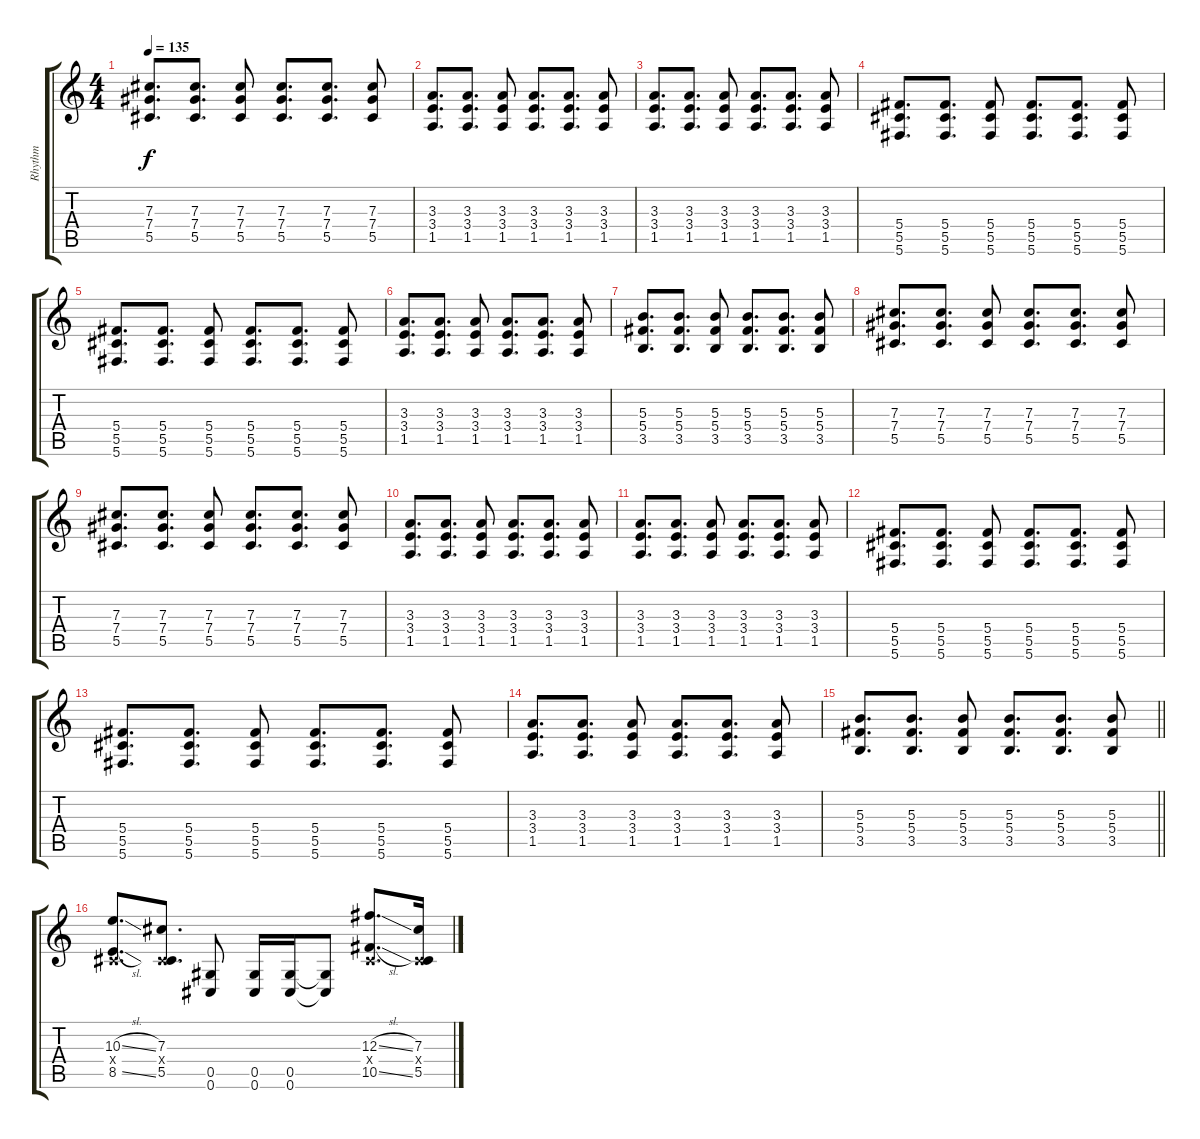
\track ("Rhythm" "Rhythm") {instrument overdrivenguitar}
\staff {score tabs}
\tuning (Eb4 Bb3 Gb3 Db3 Ab2 Db2) {hide}
\ts (4 4)
\tempo 135
\clef g2
\ks c
(7.3 7.4 5.5).8{d dy f} (7.3 7.4 5.5).8{d} (7.3 7.4 5.5).8 (7.3 7.4 5.5).8{d} (7.3 7.4 5.5).8{d} (7.3 7.4 5.5).8 |
(3.3 3.4 1.5).8{d} (3.3 3.4 1.5).8{d} (3.3 3.4 1.5).8 (3.3 3.4 1.5).8{d} (3.3 3.4 1.5).8{d} (3.3 3.4 1.5).8 |
(3.3 3.4 1.5).8{d} (3.3 3.4 1.5).8{d} (3.3 3.4 1.5).8 (3.3 3.4 1.5).8{d} (3.3 3.4 1.5).8{d} (3.3 3.4 1.5).8 |
(5.4 5.5 5.6).8{d} (5.4 5.5 5.6).8{d} (5.4 5.5 5.6).8 (5.4 5.5 5.6).8{d} (5.4 5.5 5.6).8{d} (5.4 5.5 5.6).8 |
(5.4 5.5 5.6).8{d} (5.4 5.5 5.6).8{d} (5.4 5.5 5.6).8 (5.4 5.5 5.6).8{d} (5.4 5.5 5.6).8{d} (5.4 5.5 5.6).8 |
(3.3 3.4 1.5).8{d} (3.3 3.4 1.5).8{d} (3.3 3.4 1.5).8 (3.3 3.4 1.5).8{d} (3.3 3.4 1.5).8{d} (3.3 3.4 1.5).8 |
(5.3 5.4 3.5).8{d} (5.3 5.4 3.5).8{d} (5.3 5.4 3.5).8 (5.3 5.4 3.5).8{d} (5.3 5.4 3.5).8{d} (5.3 5.4 3.5).8 |
(7.3 7.4 5.5).8{d} (7.3 7.4 5.5).8{d} (7.3 7.4 5.5).8 (7.3 7.4 5.5).8{d} (7.3 7.4 5.5).8{d} (7.3 7.4 5.5).8 |
(7.3 7.4 5.5).8{d} (7.3 7.4 5.5).8{d} (7.3 7.4 5.5).8 (7.3 7.4 5.5).8{d} (7.3 7.4 5.5).8{d} (7.3 7.4 5.5).8 |
(3.3 3.4 1.5).8{d} (3.3 3.4 1.5).8{d} (3.3 3.4 1.5).8 (3.3 3.4 1.5).8{d} (3.3 3.4 1.5).8{d} (3.3 3.4 1.5).8 |
(3.3 3.4 1.5).8{d} (3.3 3.4 1.5).8{d} (3.3 3.4 1.5).8 (3.3 3.4 1.5).8{d} (3.3 3.4 1.5).8{d} (3.3 3.4 1.5).8 |
(5.4 5.5 5.6).8{d} (5.4 5.5 5.6).8{d} (5.4 5.5 5.6).8 (5.4 5.5 5.6).8{d} (5.4 5.5 5.6).8{d} (5.4 5.5 5.6).8 |
(5.4 5.5 5.6).8{d} (5.4 5.5 5.6).8{d} (5.4 5.5 5.6).8 (5.4 5.5 5.6).8{d} (5.4 5.5 5.6).8{d} (5.4 5.5 5.6).8 |
(3.3 3.4 1.5).8{d} (3.3 3.4 1.5).8{d} (3.3 3.4 1.5).8 (3.3 3.4 1.5).8{d} (3.3 3.4 1.5).8{d} (3.3 3.4 1.5).8 |
\barLineRight lightlight
(5.3 5.4 3.5).8{d} (5.3 5.4 3.5).8{d} (5.3 5.4 3.5).8 (5.3 5.4 3.5).8{d} (5.3 5.4 3.5).8{d} (5.3 5.4 3.5).8 |
(10.3{sl} 0.4{x} 8.5{sl}).8{d} (7.3 0.4{x} 5.5).8{d} (0.5 0.6).8 (0.5 0.6).16 (0.5 0.6).16 (0.5{t} 0.6{t}).8 (12.3{sl} 0.4{x} 10.5{sl}).8{d} (7.3 0.4{x} 5.5).16
